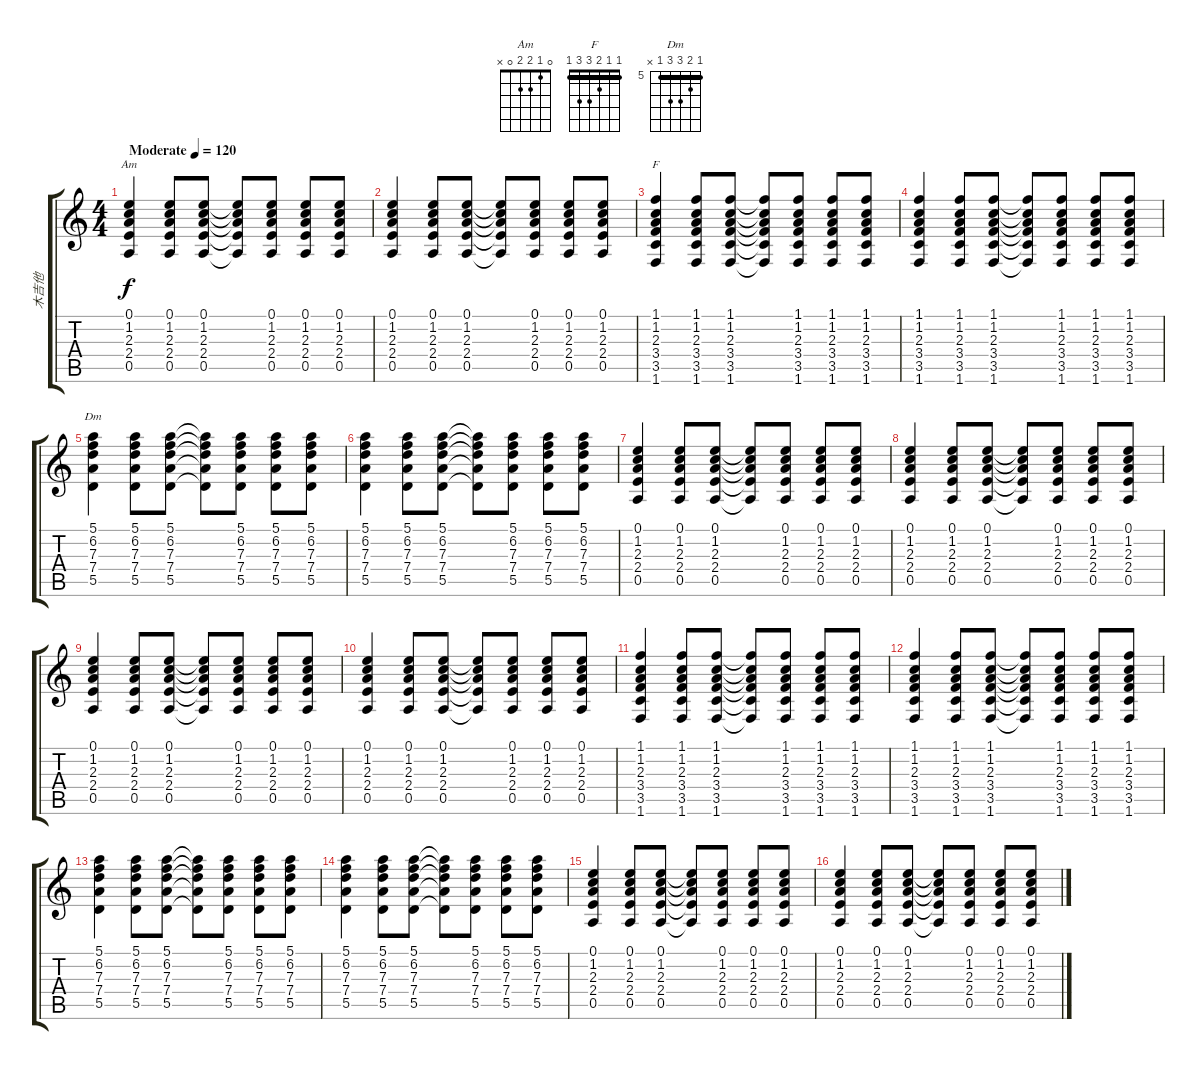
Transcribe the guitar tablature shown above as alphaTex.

\track ("木吉他" "木吉他") {instrument acousticguitarsteel}
\staff {score tabs}
\tuning (E4 B3 G3 D3 A2 E2) {hide}
\chord ("Am" 0 1 2 2 0 x)
\chord ("F" 1 1 2 3 3 1) {barre 1}
\chord ("Dm" 5 6 7 7 5 x) {firstfret 5 barre 5}
\ts (4 4)
\tempo (120 "Moderate")
\clef g2
\ks c
(0.1 1.2 2.3 2.4 0.5).4{ch "Am" dy f instrument acousticguitarsteel} (0.1 1.2 2.3 2.4 0.5).8 (0.1 1.2 2.3 2.4 0.5).8 (0.1{t} 1.2{t} 2.3{t} 2.4{t} 0.5{t}).8 (0.1 1.2 2.3 2.4 0.5).8 (0.1 1.2 2.3 2.4 0.5).8 (0.1 1.2 2.3 2.4 0.5).8 |
(0.1 1.2 2.3 2.4 0.5).4 (0.1 1.2 2.3 2.4 0.5).8 (0.1 1.2 2.3 2.4 0.5).8 (0.1{t} 1.2{t} 2.3{t} 2.4{t} 0.5{t}).8 (0.1 1.2 2.3 2.4 0.5).8 (0.1 1.2 2.3 2.4 0.5).8 (0.1 1.2 2.3 2.4 0.5).8 |
(1.1 1.2 2.3 3.4 3.5 1.6).4{ch "F"} (1.1 1.2 2.3 3.4 3.5 1.6).8 (1.1 1.2 2.3 3.4 3.5 1.6).8 (1.1{t} 1.2{t} 2.3{t} 3.4{t} 3.5{t} 1.6{t}).8 (1.1 1.2 2.3 3.4 3.5 1.6).8 (1.1 1.2 2.3 3.4 3.5 1.6).8 (1.1 1.2 2.3 3.4 3.5 1.6).8 |
(1.1 1.2 2.3 3.4 3.5 1.6).4 (1.1 1.2 2.3 3.4 3.5 1.6).8 (1.1 1.2 2.3 3.4 3.5 1.6).8 (1.1{t} 1.2{t} 2.3{t} 3.4{t} 3.5{t} 1.6{t}).8 (1.1 1.2 2.3 3.4 3.5 1.6).8 (1.1 1.2 2.3 3.4 3.5 1.6).8 (1.1 1.2 2.3 3.4 3.5 1.6).8 |
(5.1 6.2 7.3 7.4 5.5).4{ch "Dm"} (5.1 6.2 7.3 7.4 5.5).8 (5.1 6.2 7.3 7.4 5.5).8 (5.1{t} 6.2{t} 7.3{t} 7.4{t} 5.5{t}).8 (5.1 6.2 7.3 7.4 5.5).8 (5.1 6.2 7.3 7.4 5.5).8 (5.1 6.2 7.3 7.4 5.5).8 |
(5.1 6.2 7.3 7.4 5.5).4 (5.1 6.2 7.3 7.4 5.5).8 (5.1 6.2 7.3 7.4 5.5).8 (5.1{t} 6.2{t} 7.3{t} 7.4{t} 5.5{t}).8 (5.1 6.2 7.3 7.4 5.5).8 (5.1 6.2 7.3 7.4 5.5).8 (5.1 6.2 7.3 7.4 5.5).8 |
(0.1 1.2 2.3 2.4 0.5).4 (0.1 1.2 2.3 2.4 0.5).8 (0.1 1.2 2.3 2.4 0.5).8 (0.1{t} 1.2{t} 2.3{t} 2.4{t} 0.5{t}).8 (0.1 1.2 2.3 2.4 0.5).8 (0.1 1.2 2.3 2.4 0.5).8 (0.1 1.2 2.3 2.4 0.5).8 |
(0.1 1.2 2.3 2.4 0.5).4 (0.1 1.2 2.3 2.4 0.5).8 (0.1 1.2 2.3 2.4 0.5).8 (0.1{t} 1.2{t} 2.3{t} 2.4{t} 0.5{t}).8 (0.1 1.2 2.3 2.4 0.5).8 (0.1 1.2 2.3 2.4 0.5).8 (0.1 1.2 2.3 2.4 0.5).8 |
(0.1 1.2 2.3 2.4 0.5).4 (0.1 1.2 2.3 2.4 0.5).8 (0.1 1.2 2.3 2.4 0.5).8 (0.1{t} 1.2{t} 2.3{t} 2.4{t} 0.5{t}).8 (0.1 1.2 2.3 2.4 0.5).8 (0.1 1.2 2.3 2.4 0.5).8 (0.1 1.2 2.3 2.4 0.5).8 |
(0.1 1.2 2.3 2.4 0.5).4 (0.1 1.2 2.3 2.4 0.5).8 (0.1 1.2 2.3 2.4 0.5).8 (0.1{t} 1.2{t} 2.3{t} 2.4{t} 0.5{t}).8 (0.1 1.2 2.3 2.4 0.5).8 (0.1 1.2 2.3 2.4 0.5).8 (0.1 1.2 2.3 2.4 0.5).8 |
(1.1 1.2 2.3 3.4 3.5 1.6).4 (1.1 1.2 2.3 3.4 3.5 1.6).8 (1.1 1.2 2.3 3.4 3.5 1.6).8 (1.1{t} 1.2{t} 2.3{t} 3.4{t} 3.5{t} 1.6{t}).8 (1.1 1.2 2.3 3.4 3.5 1.6).8 (1.1 1.2 2.3 3.4 3.5 1.6).8 (1.1 1.2 2.3 3.4 3.5 1.6).8 |
(1.1 1.2 2.3 3.4 3.5 1.6).4 (1.1 1.2 2.3 3.4 3.5 1.6).8 (1.1 1.2 2.3 3.4 3.5 1.6).8 (1.1{t} 1.2{t} 2.3{t} 3.4{t} 3.5{t} 1.6{t}).8 (1.1 1.2 2.3 3.4 3.5 1.6).8 (1.1 1.2 2.3 3.4 3.5 1.6).8 (1.1 1.2 2.3 3.4 3.5 1.6).8 |
(5.1 6.2 7.3 7.4 5.5).4 (5.1 6.2 7.3 7.4 5.5).8 (5.1 6.2 7.3 7.4 5.5).8 (5.1{t} 6.2{t} 7.3{t} 7.4{t} 5.5{t}).8 (5.1 6.2 7.3 7.4 5.5).8 (5.1 6.2 7.3 7.4 5.5).8 (5.1 6.2 7.3 7.4 5.5).8 |
(5.1 6.2 7.3 7.4 5.5).4 (5.1 6.2 7.3 7.4 5.5).8 (5.1 6.2 7.3 7.4 5.5).8 (5.1{t} 6.2{t} 7.3{t} 7.4{t} 5.5{t}).8 (5.1 6.2 7.3 7.4 5.5).8 (5.1 6.2 7.3 7.4 5.5).8 (5.1 6.2 7.3 7.4 5.5).8 |
(0.1 1.2 2.3 2.4 0.5).4 (0.1 1.2 2.3 2.4 0.5).8 (0.1 1.2 2.3 2.4 0.5).8 (0.1{t} 1.2{t} 2.3{t} 2.4{t} 0.5{t}).8 (0.1 1.2 2.3 2.4 0.5).8 (0.1 1.2 2.3 2.4 0.5).8 (0.1 1.2 2.3 2.4 0.5).8 |
(0.1 1.2 2.3 2.4 0.5).4 (0.1 1.2 2.3 2.4 0.5).8 (0.1 1.2 2.3 2.4 0.5).8 (0.1{t} 1.2{t} 2.3{t} 2.4{t} 0.5{t}).8 (0.1 1.2 2.3 2.4 0.5).8 (0.1 1.2 2.3 2.4 0.5).8 (0.1 1.2 2.3 2.4 0.5).8
